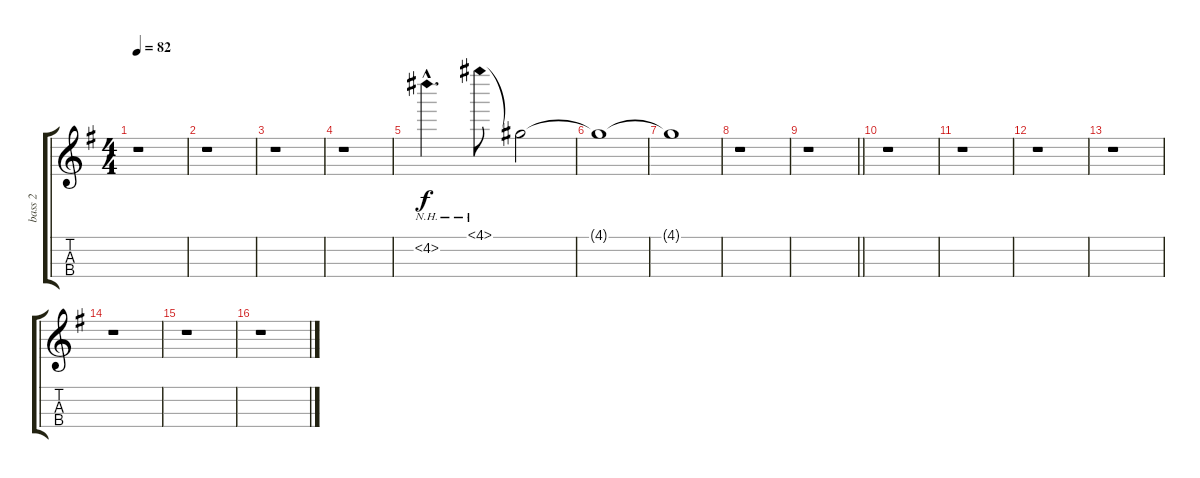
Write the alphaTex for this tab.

\track ("bass 2" "bass 2") {instrument electricbasspick}
\staff {score tabs}
\tuning (E4 B3 G3 D3) {hide}
\ts (4 4)
\tempo 82
\clef g2
\ks g
r.1{dy f} |
r.1 |
r.1 |
r.1 |
4.2{nh hac}.4{d} 4.1{nh}.8 4.1{t}.2 |
4.1{t}.1 |
4.1{t}.1 |
r.1 |
\barLineRight lightlight
r.1 |
r.1 |
r.1 |
r.1 |
r.1 |
r.1 |
r.1 |
r.1
